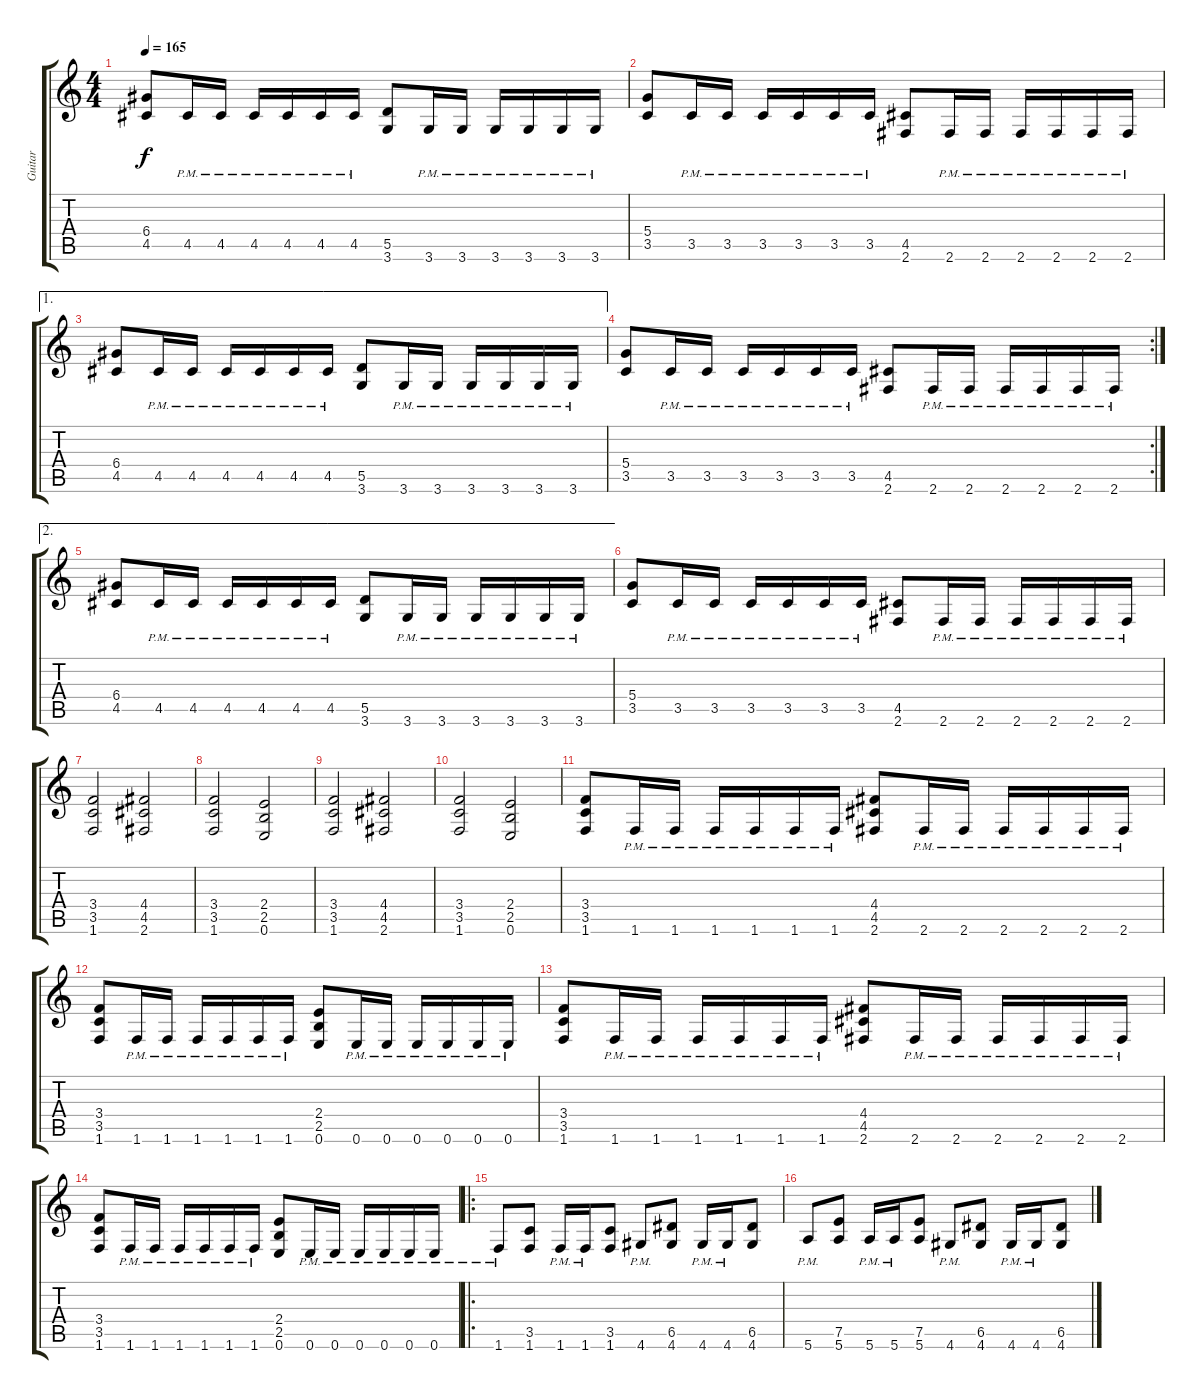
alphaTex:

\track ("Guitar" "Guitar") {instrument distortionguitar}
\staff {score tabs}
\tuning (E4 B3 G3 D3 A2 E2) {hide}
\ts (4 4)
\tempo 165
\clef g2
\ks c
(6.4 4.5).8{dy f} 4.5{pm}.16 4.5{pm}.16 4.5{pm}.16 4.5{pm}.16 4.5{pm}.16 4.5{pm}.16 (5.5 3.6).8 3.6{pm}.16 3.6{pm}.16 3.6{pm}.16 3.6{pm}.16 3.6{pm}.16 3.6{pm}.16 |
(5.4 3.5).8 3.5{pm}.16 3.5{pm}.16 3.5{pm}.16 3.5{pm}.16 3.5{pm}.16 3.5{pm}.16 (4.5 2.6).8 2.6{pm}.16 2.6{pm}.16 2.6{pm}.16 2.6{pm}.16 2.6{pm}.16 2.6{pm}.16 |
\ae 1
(6.4 4.5).8 4.5{pm}.16 4.5{pm}.16 4.5{pm}.16 4.5{pm}.16 4.5{pm}.16 4.5{pm}.16 (5.5 3.6).8 3.6{pm}.16 3.6{pm}.16 3.6{pm}.16 3.6{pm}.16 3.6{pm}.16 3.6{pm}.16 |
\rc 2
(5.4 3.5).8 3.5{pm}.16 3.5{pm}.16 3.5{pm}.16 3.5{pm}.16 3.5{pm}.16 3.5{pm}.16 (4.5 2.6).8 2.6{pm}.16 2.6{pm}.16 2.6{pm}.16 2.6{pm}.16 2.6{pm}.16 2.6{pm}.16 |
\ae 2
(6.4 4.5).8 4.5{pm}.16 4.5{pm}.16 4.5{pm}.16 4.5{pm}.16 4.5{pm}.16 4.5{pm}.16 (5.5 3.6).8 3.6{pm}.16 3.6{pm}.16 3.6{pm}.16 3.6{pm}.16 3.6{pm}.16 3.6{pm}.16 |
(5.4 3.5).8 3.5{pm}.16 3.5{pm}.16 3.5{pm}.16 3.5{pm}.16 3.5{pm}.16 3.5{pm}.16 (4.5 2.6).8 2.6{pm}.16 2.6{pm}.16 2.6{pm}.16 2.6{pm}.16 2.6{pm}.16 2.6{pm}.16 |
(3.4 3.5 1.6).2 (4.4 4.5 2.6).2 |
(3.4 3.5 1.6).2 (2.4 2.5 0.6).2 |
(3.4 3.5 1.6).2 (4.4 4.5 2.6).2 |
(3.4 3.5 1.6).2 (2.4 2.5 0.6).2 |
(3.4 3.5 1.6).8 1.6{pm}.16 1.6{pm}.16 1.6{pm}.16 1.6{pm}.16 1.6{pm}.16 1.6{pm}.16 (4.4 4.5 2.6).8 2.6{pm}.16 2.6{pm}.16 2.6{pm}.16 2.6{pm}.16 2.6{pm}.16 2.6{pm}.16 |
(3.4 3.5 1.6).8 1.6{pm}.16 1.6{pm}.16 1.6{pm}.16 1.6{pm}.16 1.6{pm}.16 1.6{pm}.16 (2.4 2.5 0.6).8 0.6{pm}.16 0.6{pm}.16 0.6{pm}.16 0.6{pm}.16 0.6{pm}.16 0.6{pm}.16 |
(3.4 3.5 1.6).8 1.6{pm}.16 1.6{pm}.16 1.6{pm}.16 1.6{pm}.16 1.6{pm}.16 1.6{pm}.16 (4.4 4.5 2.6).8 2.6{pm}.16 2.6{pm}.16 2.6{pm}.16 2.6{pm}.16 2.6{pm}.16 2.6{pm}.16 |
(3.4 3.5 1.6).8 1.6{pm}.16 1.6{pm}.16 1.6{pm}.16 1.6{pm}.16 1.6{pm}.16 1.6{pm}.16 (2.4 2.5 0.6).8 0.6{pm}.16 0.6{pm}.16 0.6{pm}.16 0.6{pm}.16 0.6{pm}.16 0.6{pm}.16 |
\ro
1.6{pm}.8 (3.5 1.6).8 1.6{pm}.16 1.6{pm}.16 (3.5 1.6).8 4.6{pm}.8 (6.5 4.6).8 4.6{pm}.16 4.6{pm}.16 (6.5 4.6).8 |
5.6{pm}.8 (7.5 5.6).8 5.6{pm}.16 5.6{pm}.16 (7.5 5.6).8 4.6{pm}.8 (6.5 4.6).8 4.6{pm}.16 4.6{pm}.16 (6.5 4.6).8
